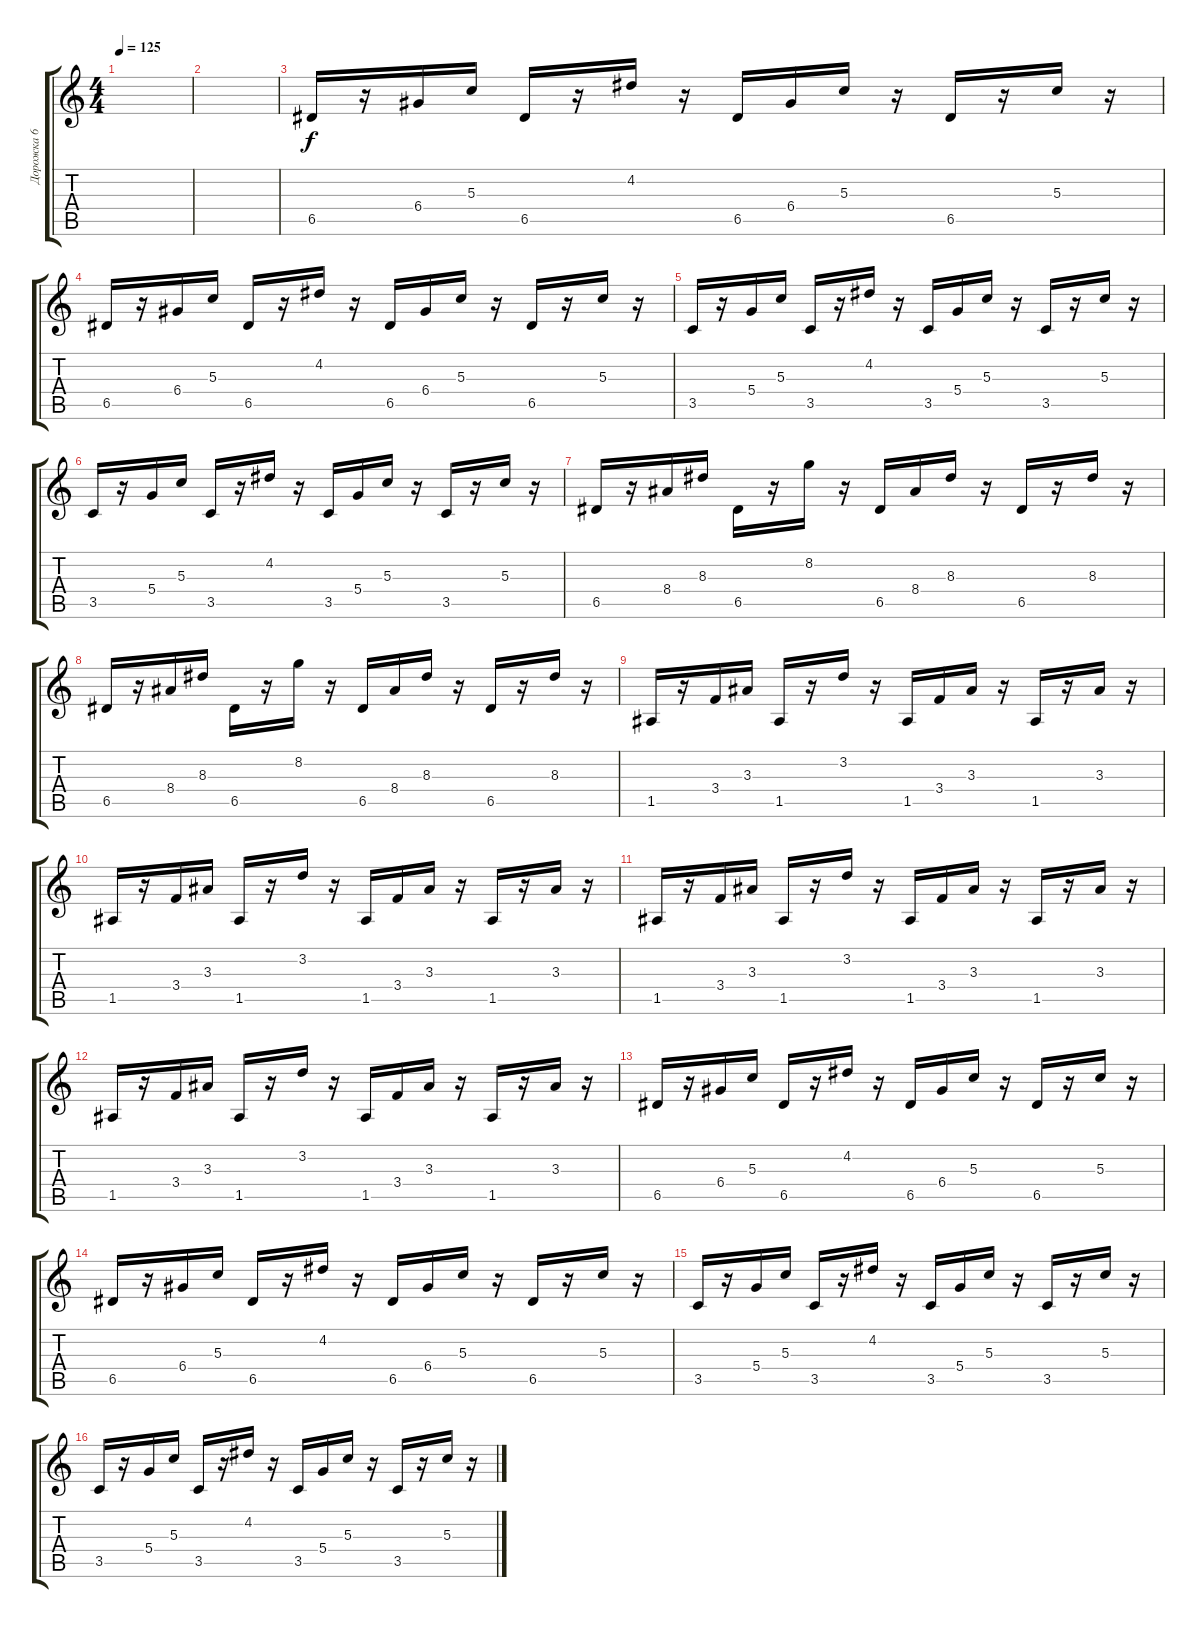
\track ("Дорожка 6" "Дорожка 6") {instrument synthbass2}
\staff {score tabs}
\tuning (E4 B3 G3 D3 A2 E2) {hide}
\ts (4 4)
\tempo 125
\clef g2
\ks c
|
|
6.5.16 r.16 6.4.16 5.3.16 6.5.16 r.16 4.2.16 r.16 6.5.16 6.4.16 5.3.16 r.16 6.5.16 r.16 5.3.16 r.16 |
6.5.16 r.16 6.4.16 5.3.16 6.5.16 r.16 4.2.16 r.16 6.5.16 6.4.16 5.3.16 r.16 6.5.16 r.16 5.3.16 r.16 |
3.5.16 r.16 5.4.16 5.3.16 3.5.16 r.16 4.2.16 r.16 3.5.16 5.4.16 5.3.16 r.16 3.5.16 r.16 5.3.16 r.16 |
3.5.16 r.16 5.4.16 5.3.16 3.5.16 r.16 4.2.16 r.16 3.5.16 5.4.16 5.3.16 r.16 3.5.16 r.16 5.3.16 r.16 |
6.5.16 r.16 8.4.16 8.3.16 6.5.16 r.16 8.2.16 r.16 6.5.16 8.4.16 8.3.16 r.16 6.5.16 r.16 8.3.16 r.16 |
6.5.16 r.16 8.4.16 8.3.16 6.5.16 r.16 8.2.16 r.16 6.5.16 8.4.16 8.3.16 r.16 6.5.16 r.16 8.3.16 r.16 |
1.5.16 r.16 3.4.16 3.3.16 1.5.16 r.16 3.2.16 r.16 1.5.16 3.4.16 3.3.16 r.16 1.5.16 r.16 3.3.16 r.16 |
1.5.16 r.16 3.4.16 3.3.16 1.5.16 r.16 3.2.16 r.16 1.5.16 3.4.16 3.3.16 r.16 1.5.16 r.16 3.3.16 r.16 |
1.5.16 r.16 3.4.16 3.3.16 1.5.16 r.16 3.2.16 r.16 1.5.16 3.4.16 3.3.16 r.16 1.5.16 r.16 3.3.16 r.16 |
1.5.16 r.16 3.4.16 3.3.16 1.5.16 r.16 3.2.16 r.16 1.5.16 3.4.16 3.3.16 r.16 1.5.16 r.16 3.3.16 r.16 |
6.5.16 r.16 6.4.16 5.3.16 6.5.16 r.16 4.2.16 r.16 6.5.16 6.4.16 5.3.16 r.16 6.5.16 r.16 5.3.16 r.16 |
6.5.16 r.16 6.4.16 5.3.16 6.5.16 r.16 4.2.16 r.16 6.5.16 6.4.16 5.3.16 r.16 6.5.16 r.16 5.3.16 r.16 |
3.5.16 r.16 5.4.16 5.3.16 3.5.16 r.16 4.2.16 r.16 3.5.16 5.4.16 5.3.16 r.16 3.5.16 r.16 5.3.16 r.16 |
3.5.16 r.16 5.4.16 5.3.16 3.5.16 r.16 4.2.16 r.16 3.5.16 5.4.16 5.3.16 r.16 3.5.16 r.16 5.3.16 r.16
